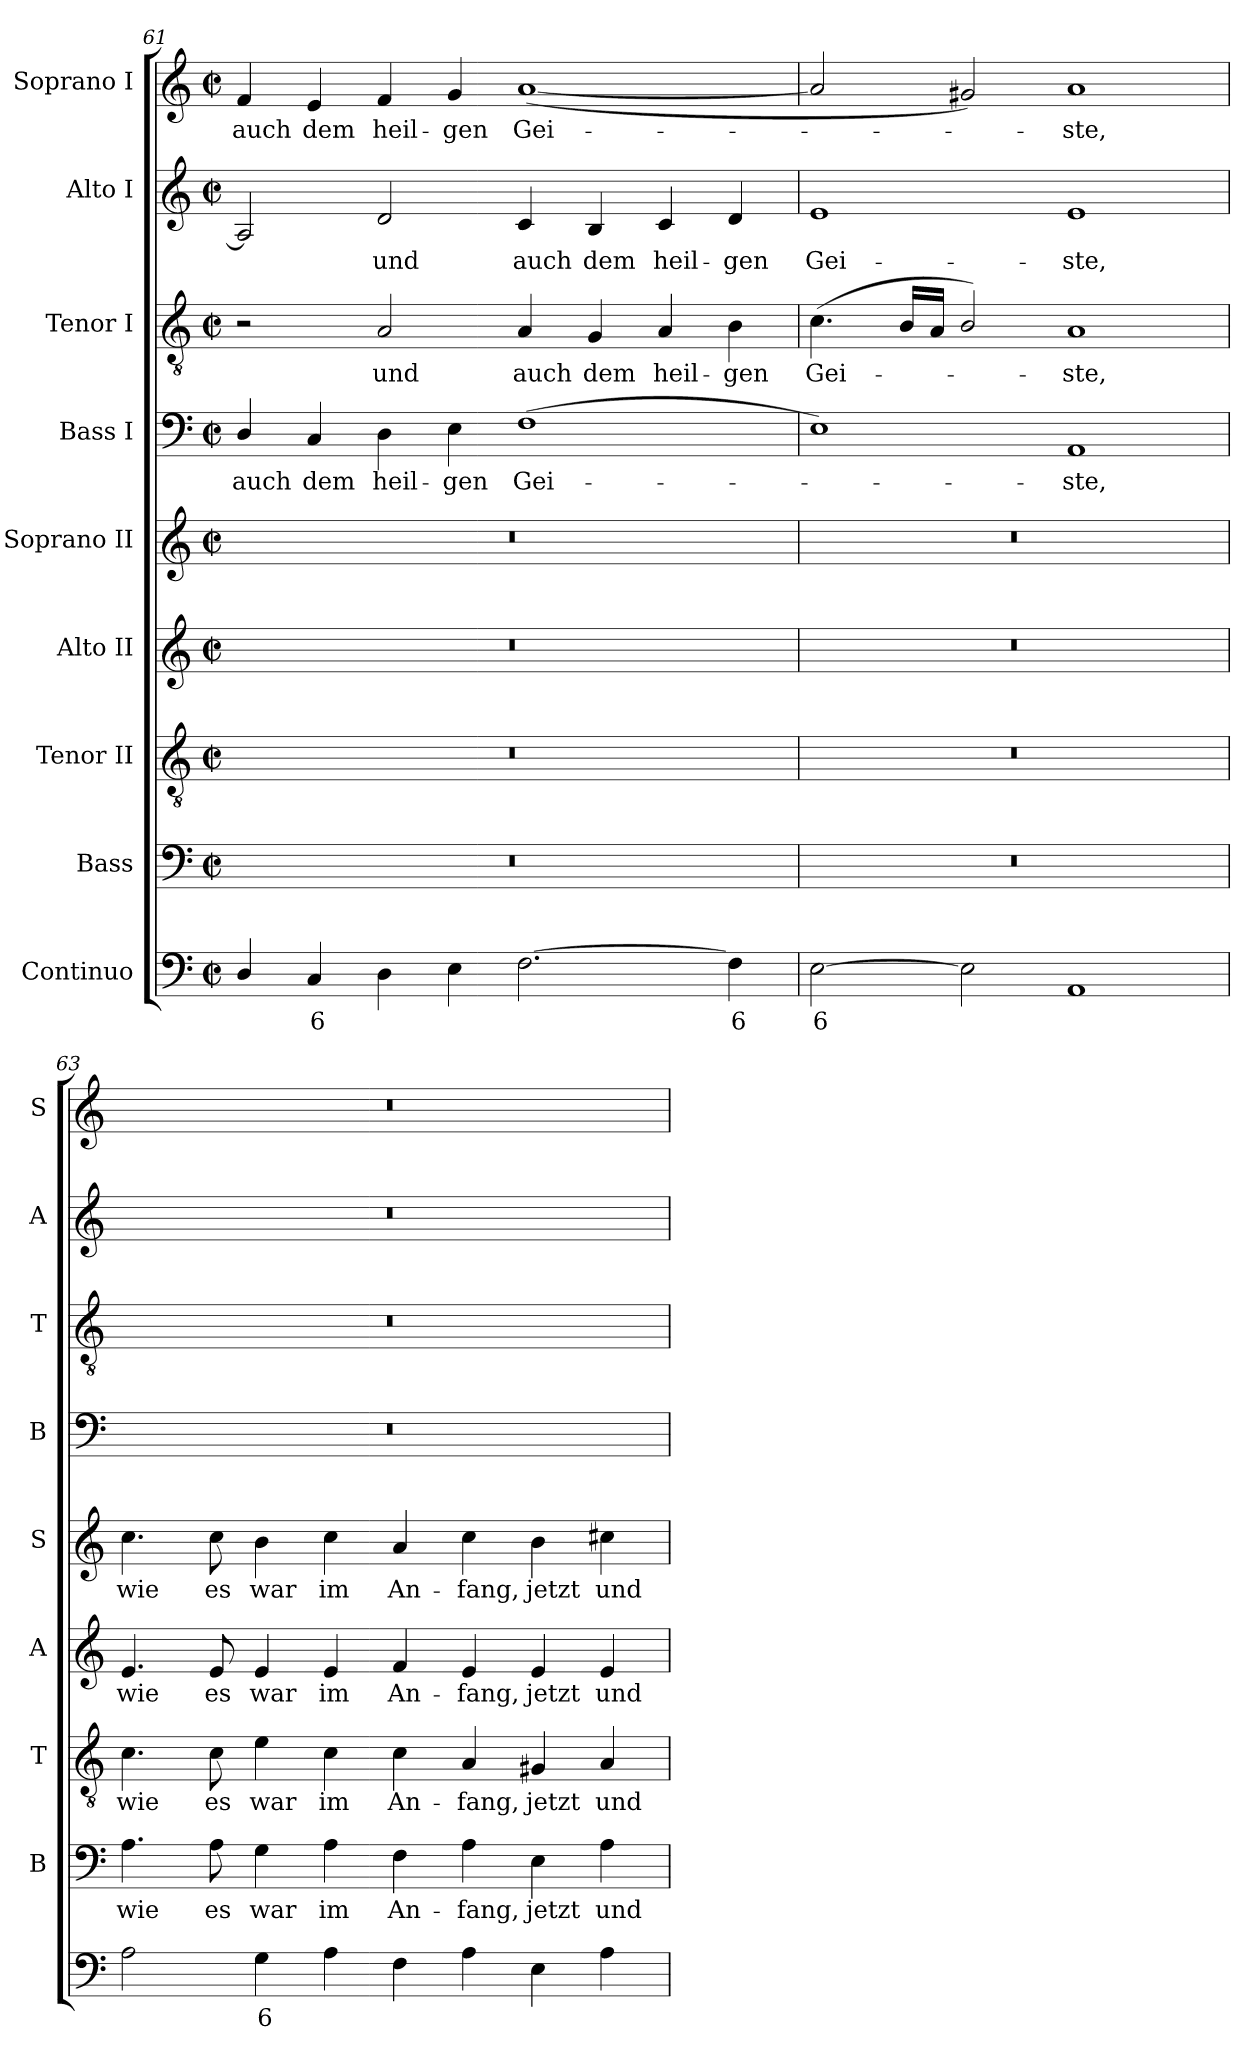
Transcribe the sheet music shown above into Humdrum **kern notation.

**kern	**text	**kern	**text	**kern	**text	**kern	**text	**kern	**text	**kern	**text	**kern	**text	**kern	**text	**kern	**text
*part9	*part9	*part8	*part8	*part7	*part7	*part6	*part6	*part5	*part5	*part4	*part4	*part3	*part3	*part2	*part2	*part1	*part1
*staff9	*staff9	*staff8	*staff8	*staff7	*staff7	*staff6	*staff6	*staff5	*staff5	*staff4	*staff4	*staff3	*staff3	*staff2	*staff2	*staff1	*staff1
*I"Continuo	*	*I"Bass	*	*I"Tenor II	*	*I"Alto II	*	*I"Soprano II	*	*I"Bass I	*	*I"Tenor I	*	*I"Alto I	*	*I"Soprano I	*
*	*	*I'B	*	*I'T	*	*I'A	*	*I'S	*	*I'B	*	*I'T	*	*I'A	*	*I'S	*
!!LO:LB:g=z
*clefF4	*	*clefF4	*	*clefGv2	*	*clefG2	*	*clefG2	*	*clefF4	*	*clefGv2	*	*clefG2	*	*clefG2	*
*k[]	*	*k[]	*	*k[]	*	*k[]	*	*k[]	*	*k[]	*	*k[]	*	*k[]	*	*k[]	*
*C:	*	*C:	*	*C:	*	*C:	*	*C:	*	*C:	*	*C:	*	*C:	*	*C:	*
*M4/2	*	*M4/2	*	*M4/2	*	*M4/2	*	*M4/2	*	*M4/2	*	*M4/2	*	*M4/2	*	*M4/2	*
*met(c|)	*	*met(c|)	*	*met(c|)	*	*met(c|)	*	*met(c|)	*	*met(c|)	*	*met(c|)	*	*met(c|)	*	*met(c|)	*
=61	=61	=61	=61	=61	=61	=61	=61	=61	=61	=61	=61	=61	=61	=61	=61	=61	=61
!	!	!	!	!	!	!	!	!	!	!	!LO:LY:b	!	!	!	!	!	!LO:LY:b
4D/	.	0r	.	0r	.	0r	.	0r	.	4D/	auch	2r	.	2A]	.	4f	auch
!	!LO:LY:b	!	!	!	!	!	!	!	!	!	!LO:LY:b	!	!	!	!	!	!LO:LY:b
4C	6	.	.	.	.	.	.	.	.	4C	dem	.	.	.	.	4e	dem
!	!	!	!	!	!	!	!	!	!	!	!LO:LY:b	!	!LO:LY:b	!	!LO:LY:b	!	!LO:LY:b
4D	.	.	.	.	.	.	.	.	.	4D	heil-	2A	und	2d	und	4f	heil-
!	!	!	!	!	!	!	!	!	!	!	!LO:LY:b	!	!	!	!	!	!LO:LY:b
4E	.	.	.	.	.	.	.	.	.	4E	-gen	.	.	.	.	4g	-gen
!	!	!	!	!	!	!	!	!	!	!	!LO:LY:b	!	!LO:LY:b	!	!LO:LY:b	!	!LO:LY:b
[2.F	.	.	.	.	.	.	.	.	.	(>1F	Gei-	4A	auch	4c	auch	(<[1a	Gei-
!	!	!	!	!	!	!	!	!	!	!	!	!	!LO:LY:b	!	!LO:LY:b	!	!
.	.	.	.	.	.	.	.	.	.	.	.	4G	dem	4B	dem	.	.
!	!	!	!	!	!	!	!	!	!	!	!	!	!LO:LY:b	!	!LO:LY:b	!	!
.	.	.	.	.	.	.	.	.	.	.	.	4A	heil-	4c	heil-	.	.
!	!LO:LY:b	!	!	!	!	!	!	!	!	!	!	!	!LO:LY:b	!	!LO:LY:b	!	!
4F]	6	.	.	.	.	.	.	.	.	.	.	4B	-gen	4d	-gen	.	.
=62	=62	=62	=62	=62	=62	=62	=62	=62	=62	=62	=62	=62	=62	=62	=62	=62	=62
!	!LO:LY:b	!	!	!	!	!	!	!	!	!	!	!	!LO:LY:b	!	!LO:LY:b	!	!
[2E	6	0r	.	0r	.	0r	.	0r	.	1E)	.	(<4.c	Gei-	1e	Gei-	2a]	.
.	.	.	.	.	.	.	.	.	.	.	.	16BLL	.	.	.	.	.
.	.	.	.	.	.	.	.	.	.	.	.	16AJJ	.	.	.	.	.
2E]	.	.	.	.	.	.	.	.	.	.	.	2B/)	.	.	.	2g#X)	.
!	!	!	!	!	!	!	!	!	!	!	!LO:LY:b	!	!LO:LY:b	!	!LO:LY:b	!	!LO:LY:b
1AA	.	.	.	.	.	.	.	.	.	1AA	ste,	1A	ste,	1e	-ste,	1a	ste,
=63	=63	=63	=63	=63	=63	=63	=63	=63	=63	=63	=63	=63	=63	=63	=63	=63	=63
!	!	!	!LO:LY:b	!	!LO:LY:b	!	!LO:LY:b	!	!LO:LY:b	!	!	!	!	!	!	!	!
2A	.	4.A	wie	4.c	wie	4.e	wie	4.cc	wie	0r	.	0r	.	0r	.	0r	.
!	!	!	!LO:LY:b	!	!LO:LY:b	!	!LO:LY:b	!	!LO:LY:b	!	!	!	!	!	!	!	!
.	.	8A	es	8c	es	8e	es	8cc	es	.	.	.	.	.	.	.	.
!	!LO:LY:b	!	!LO:LY:b	!	!LO:LY:b	!	!LO:LY:b	!	!LO:LY:b	!	!	!	!	!	!	!	!
4G	6	4G	war	4e	war	4e	war	4b	war	.	.	.	.	.	.	.	.
!	!	!	!LO:LY:b	!	!LO:LY:b	!	!LO:LY:b	!	!LO:LY:b	!	!	!	!	!	!	!	!
4A	.	4A	im	4c	im	4e	im	4cc	im	.	.	.	.	.	.	.	.
!	!	!	!LO:LY:b	!	!LO:LY:b	!	!LO:LY:b	!	!LO:LY:b	!	!	!	!	!	!	!	!
4F	.	4F	An-	4c	An-	4f	An-	4a	An-	.	.	.	.	.	.	.	.
!	!	!	!LO:LY:b	!	!LO:LY:b	!	!LO:LY:b	!	!LO:LY:b	!	!	!	!	!	!	!	!
4A	.	4A	-fang,	4A	-fang,	4e	-fang,	4cc	-fang,	.	.	.	.	.	.	.	.
!	!	!	!LO:LY:b	!	!LO:LY:b	!	!LO:LY:b	!	!LO:LY:b	!	!	!	!	!	!	!	!
4E	.	4E	jetzt	4G#X	jetzt	4e	jetzt	4b	jetzt	.	.	.	.	.	.	.	.
!	!	!	!LO:LY:b	!	!LO:LY:b	!	!LO:LY:b	!	!LO:LY:b	!	!	!	!	!	!	!	!
4A	.	4A	und	4A	und	4e	und	4cc#X	und	.	.	.	.	.	.	.	.
=	=	=	=	=	=	=	=	=	=	=	=	=	=	=	=	=	=
*-	*-	*-	*-	*-	*-	*-	*-	*-	*-	*-	*-	*-	*-	*-	*-	*-	*-
